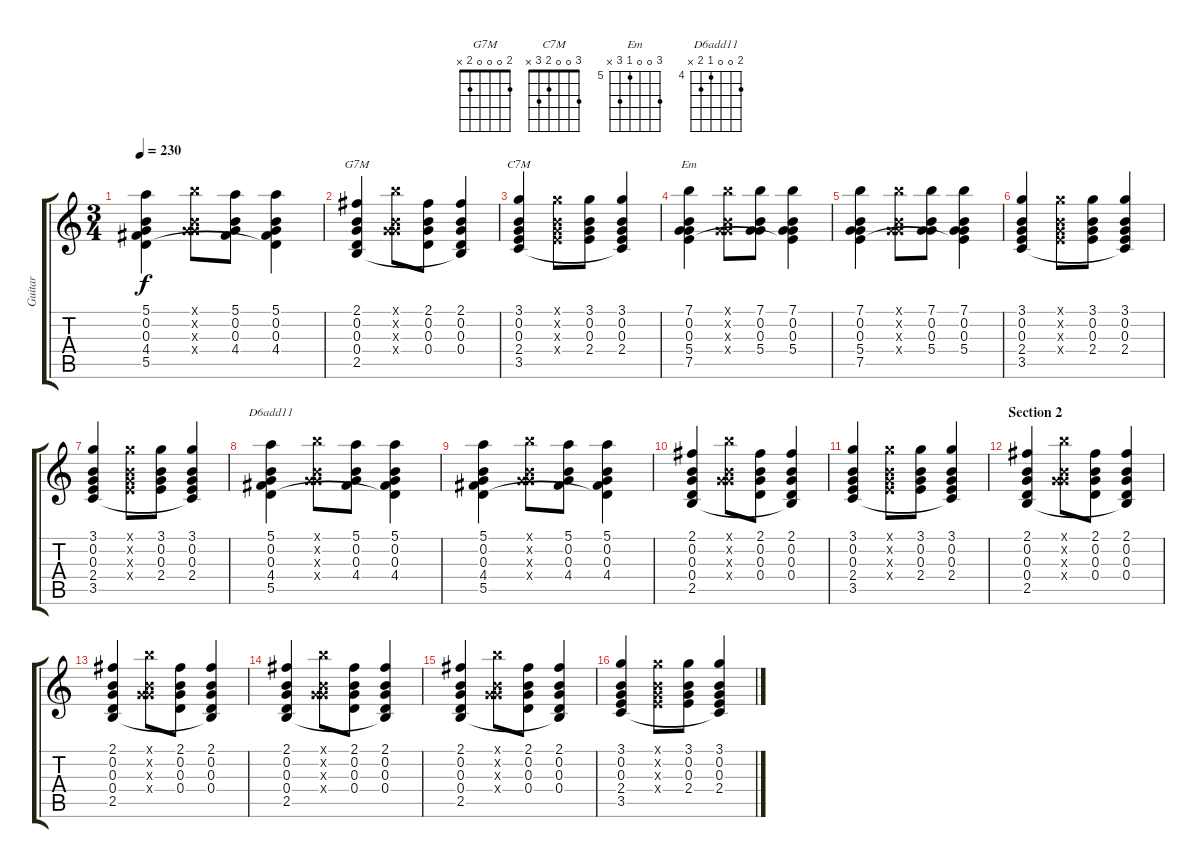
\track ("Guitar" "Guitar") {instrument acousticguitarnylon}
\staff {score tabs}
\tuning (E4 B3 G3 D3 A2 E2) {hide}
\chord ("G7M" 2 0 0 0 2 x)
\chord ("C7M" 3 0 0 2 3 x)
\chord ("Em" 7 0 0 5 7 x) {firstfret 5}
\chord ("D6add11" 5 0 0 4 5 x) {firstfret 4}
\ts (3 4)
\tempo 230
\clef g2
\ks c
(5.1 0.2 0.3 4.4 5.5).4{dy f} (7.1{x} 0.2{x} 0.3{x} 5.4{x}).8 (5.1 0.2 0.3 4.4).8 (5.1 0.2 0.3 4.4 5.5{t}).4 |
(2.1 0.2 0.3 0.4 2.5).4{ch "G7M"} (7.1{x} 0.2{x} 0.3{x} 5.4{x}).8 (2.1 0.2 0.3 0.4).8 (2.1 0.2 0.3 0.4 2.5{t}).4 |
(3.1 0.2 0.3 2.4 3.5).4{ch "C7M"} (3.1{x} 0.2{x} 0.3{x} 2.4{x}).8 (3.1 0.2 0.3 2.4).8 (3.1 0.2 0.3 2.4 3.5{t}).4 |
(7.1 0.2 0.3 5.4 7.5).4{ch "Em"} (7.1{x} 0.2{x} 0.3{x} 5.4{x}).8 (7.1 0.2 0.3 5.4).8 (7.1 0.2 0.3 5.4 7.5{t}).4 |
(7.1 0.2 0.3 5.4 7.5).4 (7.1{x} 0.2{x} 0.3{x} 5.4{x}).8 (7.1 0.2 0.3 5.4).8 (7.1 0.2 0.3 5.4 7.5{t}).4 |
(3.1 0.2 0.3 2.4 3.5).4 (3.1{x} 0.2{x} 0.3{x} 2.4{x}).8 (3.1 0.2 0.3 2.4).8 (3.1 0.2 0.3 2.4 3.5{t}).4 |
(3.1 0.2 0.3 2.4 3.5).4 (3.1{x} 0.2{x} 0.3{x} 2.4{x}).8 (3.1 0.2 0.3 2.4).8 (3.1 0.2 0.3 2.4 3.5{t}).4 |
(5.1 0.2 0.3 4.4 5.5).4{ch "D6add11"} (7.1{x} 0.2{x} 0.3{x} 5.4{x}).8 (5.1 0.2 0.3 4.4).8 (5.1 0.2 0.3 4.4 5.5{t}).4 |
(5.1 0.2 0.3 4.4 5.5).4 (7.1{x} 0.2{x} 0.3{x} 5.4{x}).8 (5.1 0.2 0.3 4.4).8 (5.1 0.2 0.3 4.4 5.5{t}).4 |
(2.1 0.2 0.3 0.4 2.5).4 (7.1{x} 0.2{x} 0.3{x} 5.4{x}).8 (2.1 0.2 0.3 0.4).8 (2.1 0.2 0.3 0.4 2.5{t}).4 |
(3.1 0.2 0.3 2.4 3.5).4 (3.1{x} 0.2{x} 0.3{x} 2.4{x}).8 (3.1 0.2 0.3 2.4).8 (3.1 0.2 0.3 2.4 3.5{t}).4 |
\section ("" "Section 2")
(2.1 0.2 0.3 0.4 2.5).4 (7.1{x} 0.2{x} 0.3{x} 5.4{x}).8 (2.1 0.2 0.3 0.4).8 (2.1 0.2 0.3 0.4 2.5{t}).4 |
(2.1 0.2 0.3 0.4 2.5).4 (7.1{x} 0.2{x} 0.3{x} 5.4{x}).8 (2.1 0.2 0.3 0.4).8 (2.1 0.2 0.3 0.4 2.5{t}).4 |
(2.1 0.2 0.3 0.4 2.5).4 (7.1{x} 0.2{x} 0.3{x} 5.4{x}).8 (2.1 0.2 0.3 0.4).8 (2.1 0.2 0.3 0.4 2.5{t}).4 |
(2.1 0.2 0.3 0.4 2.5).4 (7.1{x} 0.2{x} 0.3{x} 5.4{x}).8 (2.1 0.2 0.3 0.4).8 (2.1 0.2 0.3 0.4 2.5{t}).4 |
(3.1 0.2 0.3 2.4 3.5).4 (3.1{x} 0.2{x} 0.3{x} 2.4{x}).8 (3.1 0.2 0.3 2.4).8 (3.1 0.2 0.3 2.4 3.5{t}).4
